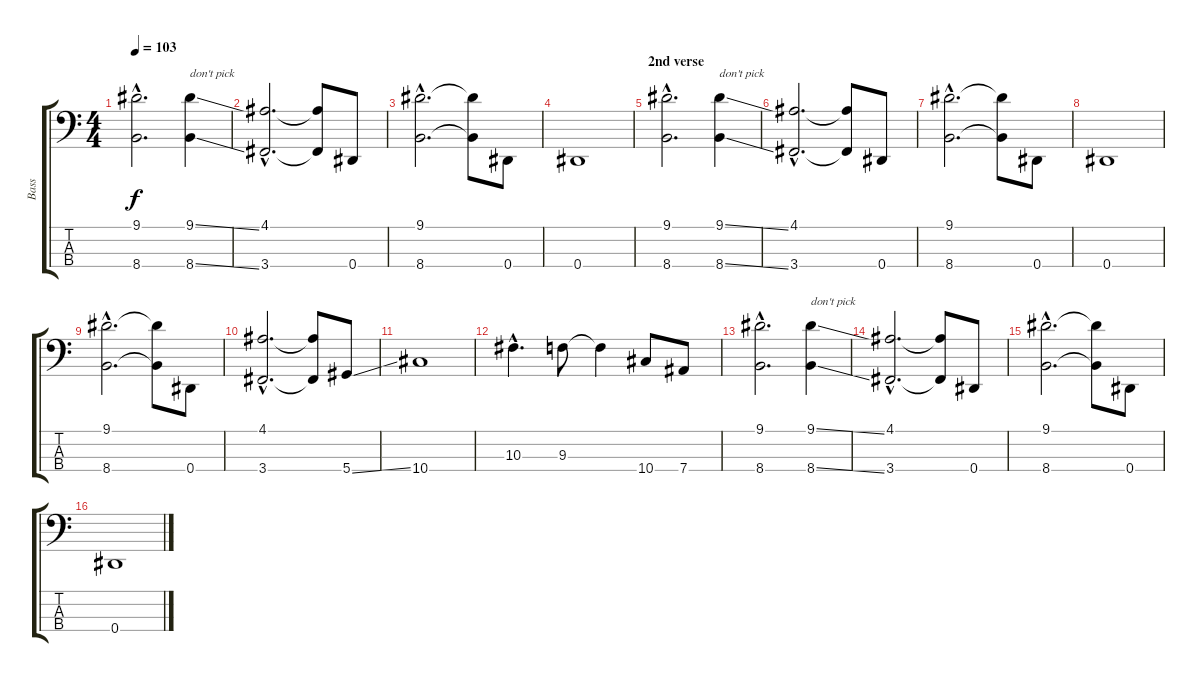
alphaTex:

\track ("Bass" "Bass") {instrument electricbassfinger}
\staff {score tabs}
\tuning (Gb2 Db2 Ab1 Eb1) {hide}
\ts (4 4)
\tempo 103
\clef f4
\ks c
(9.1{hac} 8.4{hac}).2{d dy f} (9.1{ss} 8.4{ss}).4{txt "don't pick"} |
(4.1{hac} 3.4{hac}).2{d} (4.1{t} 3.4{t}).8 0.4.8 |
(9.1{hac} 8.4{hac}).2{d} (9.1{t} 8.4{t}).8 0.4.8 |
0.4.1 |
\section ("" "2nd verse")
(9.1{hac} 8.4{hac}).2{d} (9.1{ss} 8.4{ss}).4{txt "don't pick"} |
(4.1{hac} 3.4{hac}).2{d} (4.1{t} 3.4{t}).8 0.4.8 |
(9.1{hac} 8.4{hac}).2{d} (9.1{t} 8.4{t}).8 0.4.8 |
0.4.1 |
(9.1{hac} 8.4{hac}).2{d} (9.1{t} 8.4{t}).8 0.4.8 |
(4.1{hac} 3.4{hac}).2{d} (4.1{t} 3.4{t}).8 5.4{ss}.8 |
10.4.1 |
10.3{hac}.4{d} 9.3.8 9.3{t}.4 10.4.8 7.4.8 |
(9.1{hac} 8.4{hac}).2{d} (9.1{ss} 8.4{ss}).4{txt "don't pick"} |
(4.1{hac} 3.4{hac}).2{d} (4.1{t} 3.4{t}).8 0.4.8 |
(9.1{hac} 8.4{hac}).2{d} (9.1{t} 8.4{t}).8 0.4.8 |
0.4.1
